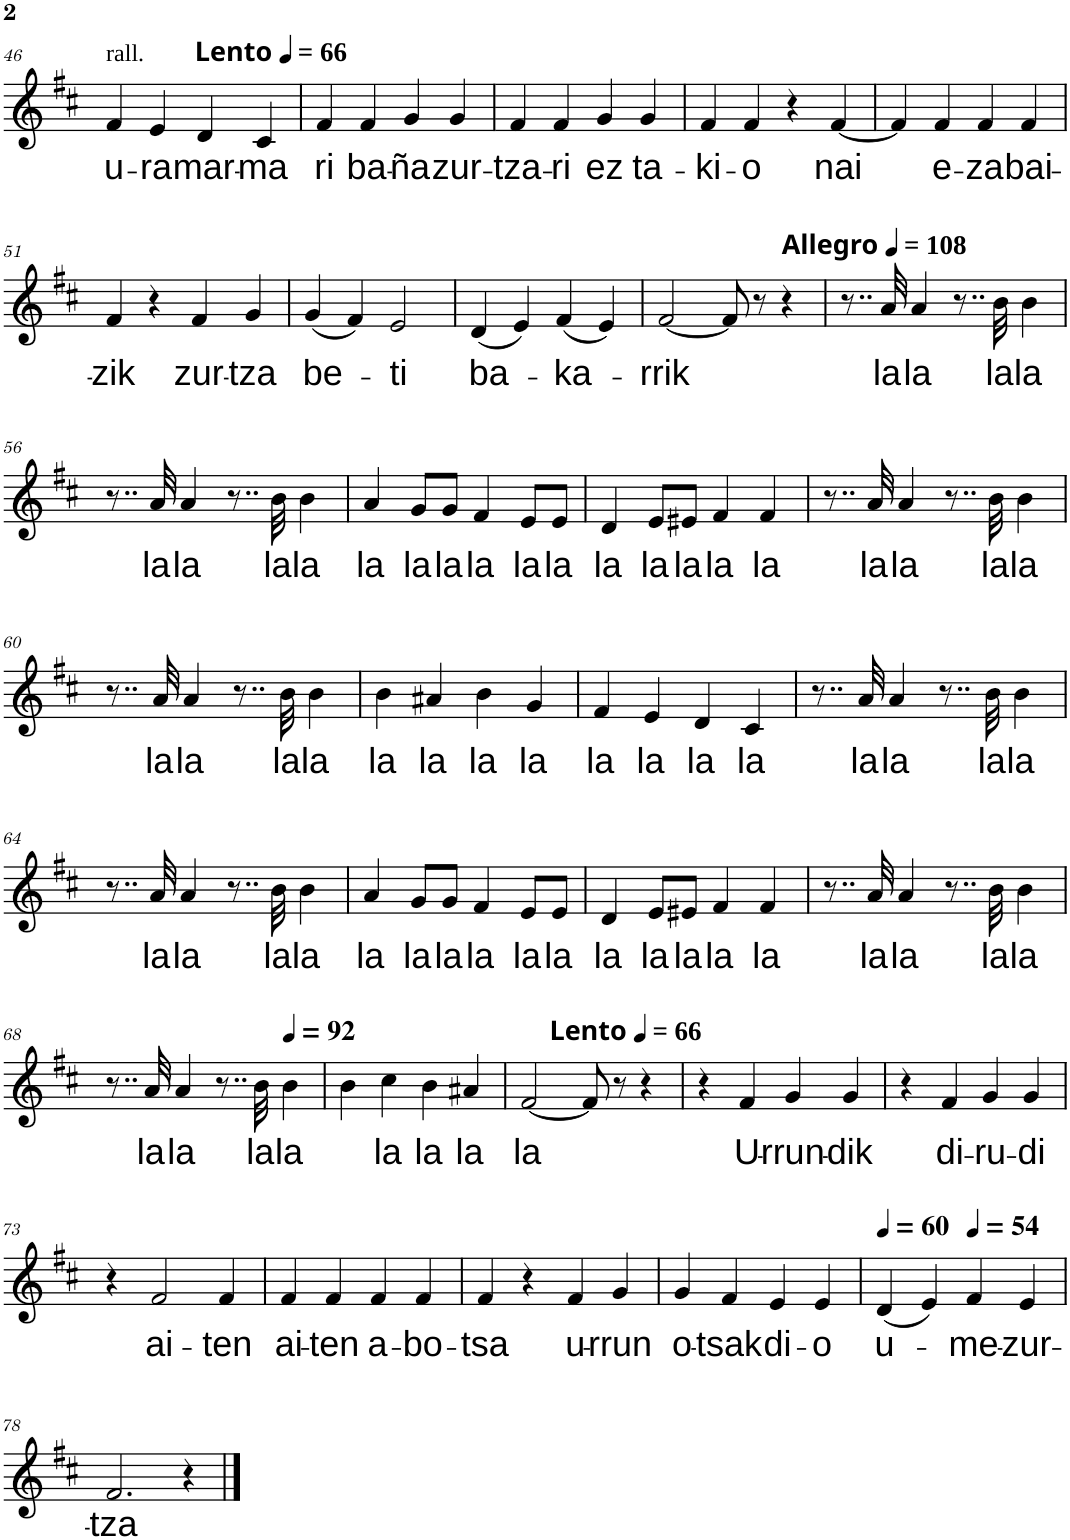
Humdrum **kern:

**kern	**text
*part1	*part1
*staff1	*staff1
*I"Voix 1	*
*I'V. 1	*
!!LO:PB:g=z
*clefG2	*
*k[f#c#]	*
*M4/4	*
=46	=46
!LO:TX:a:t=rall.	!
!	!LO:LY:b
4f#/	u-
!	!LO:LY:b
4e/	-ra
*MM66	*
!LO:TX:a:B:t=Lento	!
!	!LO:LY:b
4d/	mar-
!	!LO:LY:b
4c#/	-ma
=47	=47
!	!LO:LY:b
4f#/	-ri
!	!LO:LY:b
4f#/	ba-
!	!LO:LY:b
4g/	-ña
!	!LO:LY:b
4g/	zur-
=48	=48
!	!LO:LY:b
4f#/	-tza-
!	!LO:LY:b
4f#/	-ri
!	!LO:LY:b
4g/	ez
!	!LO:LY:b
4g/	ta-
=49	=49
!	!LO:LY:b
4f#/	-ki-
!	!LO:LY:b
4f#/	-o
4r	.
!	!LO:LY:b
[4f#/	nai
=50	=50
4f#/]	.
!	!LO:LY:b
4f#/	e-
!	!LO:LY:b
4f#/	-za
!	!LO:LY:b
4f#/	bai-
!!LO:LB:g=z
=51	=51
!	!LO:LY:b
4f#/	-zik
4r	.
!	!LO:LY:b
4f#/	zur-
!	!LO:LY:b
4g/	-tza
=52	=52
!	!LO:LY:b
(4g/	be-
4f#/)	.
!	!LO:LY:b
2e/	-ti
=53	=53
!	!LO:LY:b
(4d/	ba-
4e/)	.
!	!LO:LY:b
(4f#/	-ka-
4e/)	.
=54	=54
!	!LO:LY:b
[2f#/	-rrik
8f#/]	.
8r	.
*MM108	*
!LO:TX:a:B:t=Allegro	!
4r	.
=55	=55
8..r	.
!	!LO:LY:b
32a/	la
!	!LO:LY:b
4a/	la
8..r	.
!	!LO:LY:b
32b\	la
!	!LO:LY:b
4b\	-la
!!LO:LB:g=z
=56	=56
8..r	.
!	!LO:LY:b
32a/	la
!	!LO:LY:b
4a/	la
8..r	.
!	!LO:LY:b
32b\	la
!	!LO:LY:b
4b\	-la
=57	=57
!	!LO:LY:b
4a/	la
!	!LO:LY:b
8g/L	la
!	!LO:LY:b
8g/J	la
!	!LO:LY:b
4f#/	la
!	!LO:LY:b
8e/L	la
!	!LO:LY:b
8e/J	la
=58	=58
!	!LO:LY:b
4d/	la
!	!LO:LY:b
8e/L	la
!	!LO:LY:b
8e#X/J	la
!	!LO:LY:b
4f#/	la
!	!LO:LY:b
4f#/	la
=59	=59
8..r	.
!	!LO:LY:b
32a/	la
!	!LO:LY:b
4a/	la
8..r	.
!	!LO:LY:b
32b\	la
!	!LO:LY:b
4b\	-la
!!LO:LB:g=z
=60	=60
8..r	.
!	!LO:LY:b
32a/	la
!	!LO:LY:b
4a/	la
8..r	.
!	!LO:LY:b
32b\	la
!	!LO:LY:b
4b\	-la
=61	=61
!	!LO:LY:b
4b\	la
!	!LO:LY:b
4a#X/	la
!	!LO:LY:b
4b\	la
!	!LO:LY:b
4g/	la
=62	=62
!	!LO:LY:b
4f#/	la
!	!LO:LY:b
4e/	la
!	!LO:LY:b
4d/	la
!	!LO:LY:b
4c#/	la
=63	=63
8..r	.
!	!LO:LY:b
32a/	la
!	!LO:LY:b
4a/	la
8..r	.
!	!LO:LY:b
32b\	la
!	!LO:LY:b
4b\	-la
!!LO:LB:g=z
=64	=64
8..r	.
!	!LO:LY:b
32a/	la
!	!LO:LY:b
4a/	la
8..r	.
!	!LO:LY:b
32b\	la
!	!LO:LY:b
4b\	-la
=65	=65
!	!LO:LY:b
4a/	la
!	!LO:LY:b
8g/L	la
!	!LO:LY:b
8g/J	la
!	!LO:LY:b
4f#/	la
!	!LO:LY:b
8e/L	la
!	!LO:LY:b
8e/J	la
=66	=66
!	!LO:LY:b
4d/	la
!	!LO:LY:b
8e/L	la
!	!LO:LY:b
8e#X/J	la
!	!LO:LY:b
4f#/	la
!	!LO:LY:b
4f#/	la
=67	=67
8..r	.
!	!LO:LY:b
32a/	la
!	!LO:LY:b
4a/	la
8..r	.
!	!LO:LY:b
32b\	la
!	!LO:LY:b
4b\	-la
!!LO:LB:g=z
=68	=68
8..r	.
!	!LO:LY:b
32a/	la
!	!LO:LY:b
4a/	la
8..r	.
!	!LO:LY:b
32b\	la
*MM92	*
!	!LO:LY:b
4b\	-la
=69	=69
4b\	.
!	!LO:LY:b
4cc#\	la
!	!LO:LY:b
4b\	la
!	!LO:LY:b
4a#X/	la
=70	=70
!	!LO:LY:b
*^	*
[2f#/	4ryy	la
*MM66	*	*
!	!LO:TX:a:B:t=Lento	!
.	2.ryy	.
8f#/]	.	.
8r	.	.
4r	.	.
*v	*v	*
=71	=71
4r	.
!	!LO:LY:b
4f#/	U-
!	!LO:LY:b
4g/	-rrun-
!	!LO:LY:b
4g/	-dik
=72	=72
4r	.
!	!LO:LY:b
4f#/	-di-
!	!LO:LY:b
4g/	-ru-
!	!LO:LY:b
4g/	-di
!!LO:LB:g=z
=73	=73
4r	.
!	!LO:LY:b
2f#/	ai-
!	!LO:LY:b
4f#/	-ten
=74	=74
!	!LO:LY:b
4f#/	ai-
!	!LO:LY:b
4f#/	-ten
!	!LO:LY:b
4f#/	a-
!	!LO:LY:b
4f#/	-bo-
=75	=75
!	!LO:LY:b
4f#/	-tsa
4r	.
!	!LO:LY:b
4f#/	u-
!	!LO:LY:b
4g/	-rrun
=76	=76
!	!LO:LY:b
4g/	o-
!	!LO:LY:b
4f#/	-tsak
!	!LO:LY:b
4e/	di-
!	!LO:LY:b
4e/	-o
=77	=77
*MM60	*
!	!LO:LY:b
(4d/	u-
4e/)	.
*MM54	*
!	!LO:LY:b
4f#/	-me-
!	!LO:LY:b
4e/	-zur-
!!LO:LB:g=z
=78	=78
!	!LO:LY:b
2.f#/	-tza
4r	.
==	==
*-	*-
